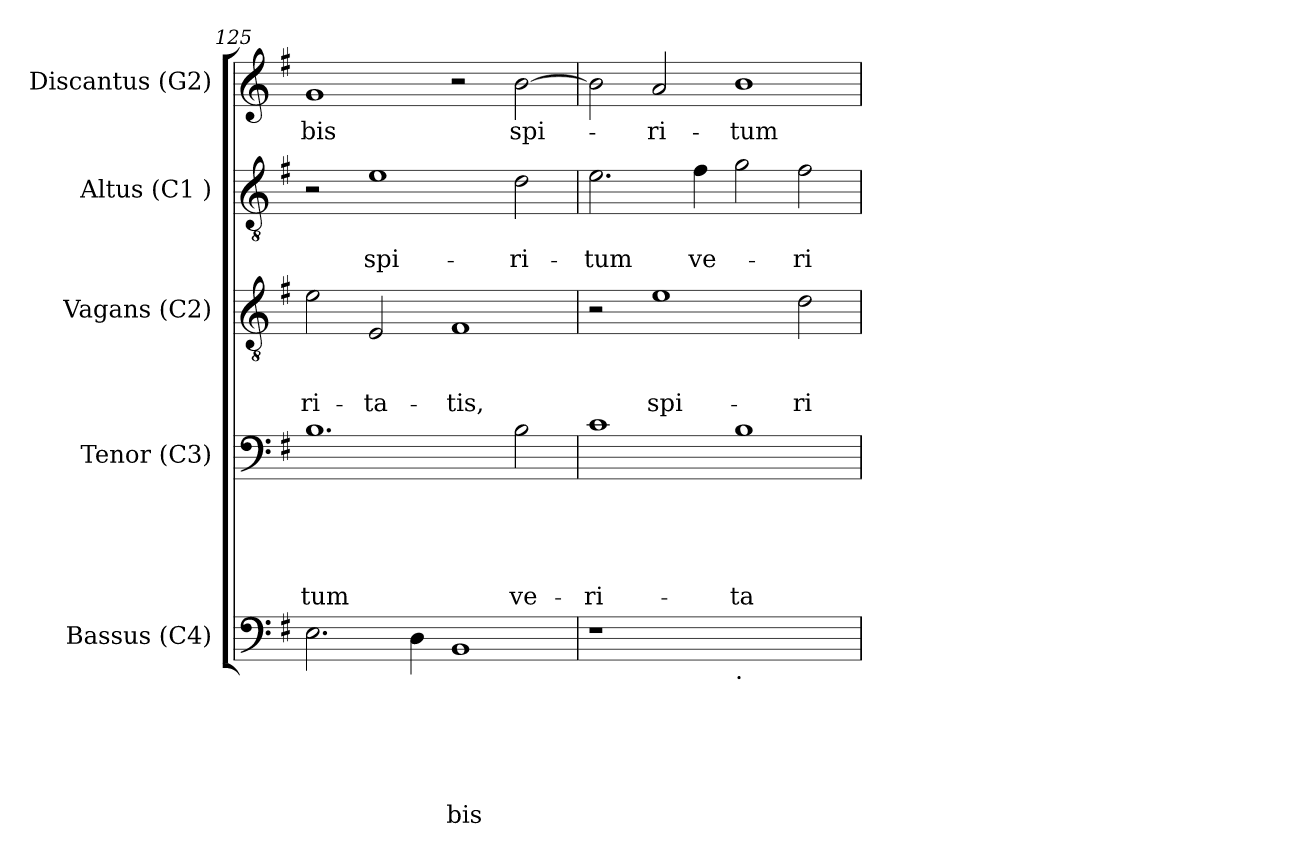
**kern	**text	**text	**text	**text	**text	**text	**kern	**text	**text	**text	**text	**text	**kern	**text	**text	**text	**kern	**text	**text	**kern	**text
*part5	*part5	*part5	*part5	*part5	*part5	*part5	*part4	*part4	*part4	*part4	*part4	*part4	*part3	*part3	*part3	*part3	*part2	*part2	*part2	*part1	*part1
*staff5	*staff5	*staff5	*staff5	*staff5	*staff5	*staff5	*staff4	*staff4	*staff4	*staff4	*staff4	*staff4	*staff3	*staff3	*staff3	*staff3	*staff2	*staff2	*staff2	*staff1	*staff1
*I"Bassus (C4)	*	*	*	*	*	*	*I"Tenor (C3)	*	*	*	*	*	*I"Vagans (C2)	*	*	*	*I"Altus (C1 )	*	*	*I"Discantus (G2)	*
*I'B.	*	*	*	*	*	*	*I'T.	*	*	*	*	*	*I'V.	*	*	*	*I'A.	*	*	*I'D.	*
*clefF4	*	*	*	*	*	*	*clefF4	*	*	*	*	*	*clefGv2	*	*	*	*clefGv2	*	*	*clefG2	*
*k[f#]	*	*	*	*	*	*	*k[f#]	*	*	*	*	*	*k[f#]	*	*	*	*k[f#]	*	*	*k[f#]	*
*G:	*	*	*	*	*	*	*G:	*	*	*	*	*	*G:	*	*	*	*G:	*	*	*G:	*
=125	=125	=125	=125	=125	=125	=125	=125	=125	=125	=125	=125	=125	=125	=125	=125	=125	=125	=125	=125	=125	=125
!	!	!	!	!	!	!	!	!	!	!	!	!LO:LY:b	!	!	!	!LO:LY:b	!	!	!	!	!LO:LY:b
2.E\	.	.	.	.	.	.	1.B	.	.	.	.	-tum	2e\	.	.	-ri-	2r	.	.	1g	-bis
!	!	!	!	!	!	!	!	!	!	!	!	!	!	!	!	!LO:LY:b	!	!	!LO:LY:b	!	!
.	.	.	.	.	.	.	.	.	.	.	.	.	2E/	.	.	-ta-	1e	.	spi-	.	.
4D\	.	.	.	.	.	.	.	.	.	.	.	.	.	.	.	.	.	.	.	.	.
!	!	!	!	!	!	!LO:LY:b	!	!	!	!	!	!	!	!	!	!LO:LY:b	!	!	!	!	!
1BB	.	.	.	.	.	-bis	.	.	.	.	.	.	1F#	.	.	-tis,	.	.	.	2r	.
!	!	!	!	!	!	!	!	!	!	!	!	!LO:LY:b	!	!	!	!	!	!	!LO:LY:b	!	!LO:LY:b
.	.	.	.	.	.	.	2B\	.	.	.	.	ve-	.	.	.	.	2d\	.	-ri-	[>2b\	spi-
=126	=126	=126	=126	=126	=126	=126	=126	=126	=126	=126	=126	=126	=126	=126	=126	=126	=126	=126	=126	=126	=126
!	!	!	!	!	!	!	!	!	!	!	!	!LO:LY:b	!	!	!	!	!	!	!LO:LY:b	!	!
1r	.	.	.	.	.	.	1c	.	.	.	.	-ri-	2r	.	.	.	2.e\	.	-tum	2b\]	.
!	!	!	!	!	!	!	!	!	!	!	!	!	!	!	!	!LO:LY:b	!	!	!	!	!LO:LY:b
.	.	.	.	.	.	.	.	.	.	.	.	.	1e	.	.	spi-	.	.	.	2a/	-ri-
!	!	!	!	!	!	!	!	!	!	!	!	!	!	!	!	!	!	!	!LO:LY:b	!	!
.	.	.	.	.	.	.	.	.	.	.	.	.	.	.	.	.	4f#\	.	ve-	.	.
!LO:TX:b:t=.	!	!	!	!	!	!	!	!	!	!	!	!	!	!	!	!	!	!	!	!	!
!	!	!	!	!	!	!	!	!	!	!	!	!LO:LY:b	!	!	!	!	!	!	!	!	!LO:LY:b
1ryy	.	.	.	.	.	.	1B	.	.	.	.	-ta-	.	.	.	.	2g\	.	.	1b	-tum
!	!	!	!	!	!	!	!	!	!	!	!	!	!	!	!	!LO:LY:b	!	!	!LO:LY:b	!	!
.	.	.	.	.	.	.	.	.	.	.	.	.	2d\	.	.	-ri-	2f#\	.	-ri-	.	.
=	=	=	=	=	=	=	=	=	=	=	=	=	=	=	=	=	=	=	=	=	=
*-	*-	*-	*-	*-	*-	*-	*-	*-	*-	*-	*-	*-	*-	*-	*-	*-	*-	*-	*-	*-	*-
